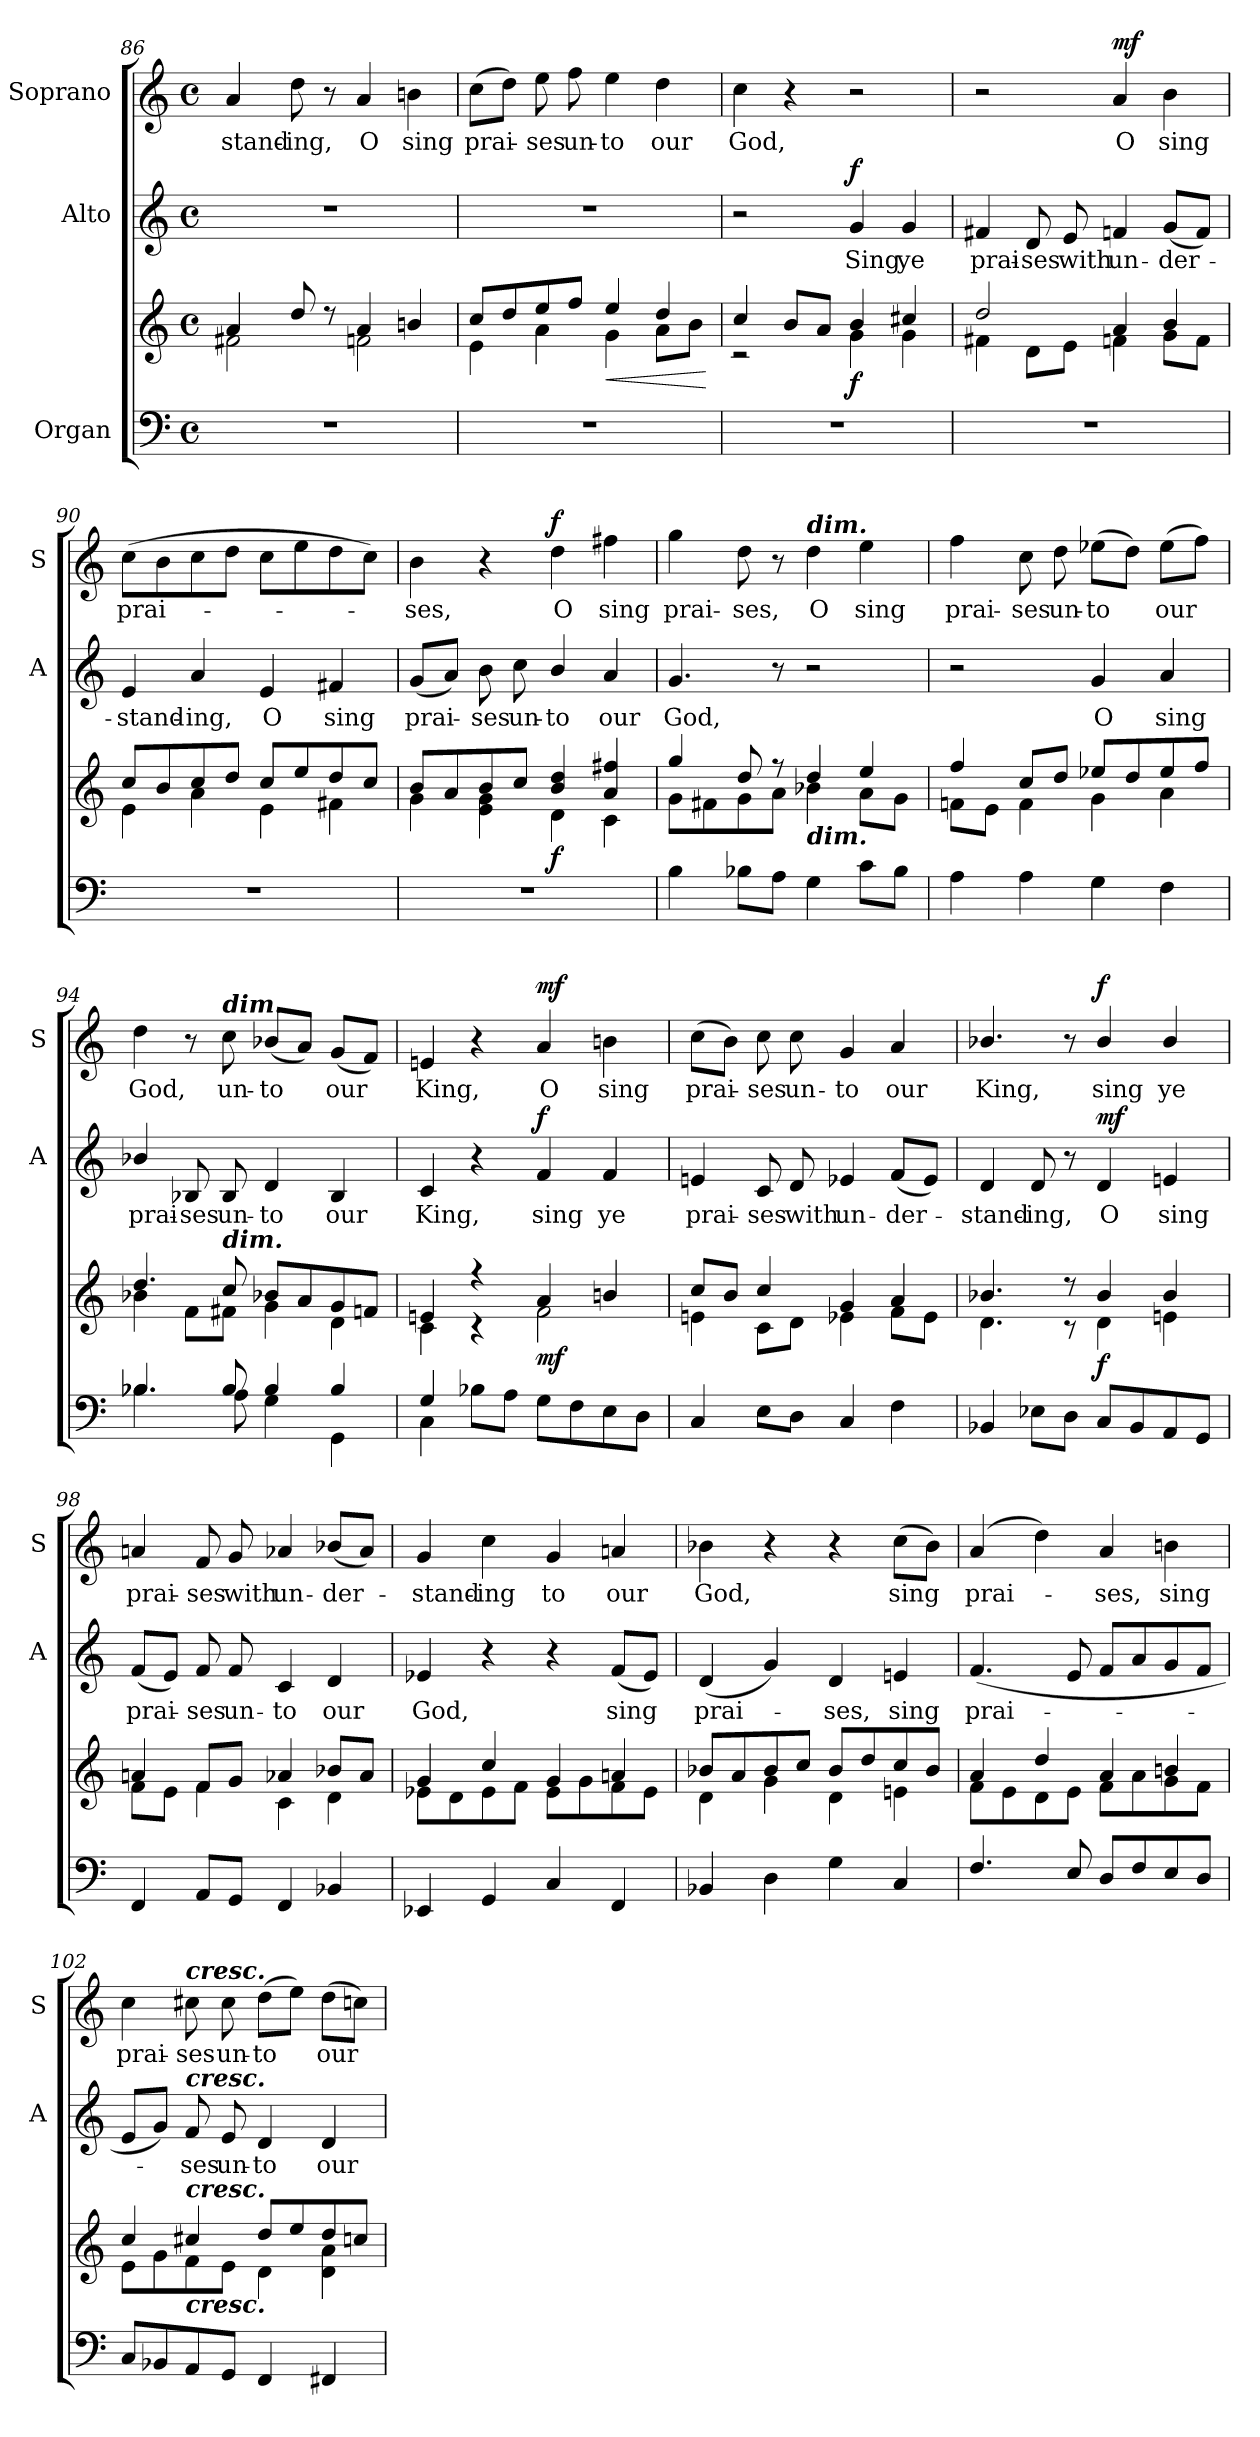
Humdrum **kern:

**kern	**kern	**dynam	**kern	**text	**dynam	**kern	**text	**dynam
*part3	*part3	*part3	*part2	*part2	*part2	*part1	*part1	*part1
*staff4	*staff3	*staff3/4	*staff2	*staff2	*staff2	*staff1	*staff1	*staff1
*I"Organ	*	*	*I"Alto	*	*	*I"Soprano	*	*
*	*	*	*I'A	*	*	*I'S	*	*
*clefF4	*clefG2	*	*clefG2	*	*	*clefG2	*	*
*k[]	*k[]	*	*k[]	*	*	*k[]	*	*
*C:	*C:	*	*C:	*	*	*C:	*	*
*M4/4	*M4/4	*	*M4/4	*	*	*M4/4	*	*
*met(c)	*met(c)	*	*met(c)	*	*	*met(c)	*	*
=86	=86	=86	=86	=86	=86	=86	=86	=86
*	*^	*	*	*	*	*	*	*
!	!	!	!	!	!	!	!	!LO:LY:b	!
1r	4a/	2f#X\	.	1r	.	.	4a	stand-	.
!	!	!	!	!	!	!	!	!LO:LY:b	!
.	8dd/	.	.	.	.	.	8dd	-ing,	.
.	8r	.	.	.	.	.	8r	.	.
!	!	!	!	!	!	!	!	!LO:LY:b	!
.	4a/	2fn\	.	.	.	.	4a	O	.
!	!	!	!	!	!	!	!	!LO:LY:b	!
.	4bn/	.	.	.	.	.	4bn	sing	.
=87	=87	=87	=87	=87	=87	=87	=87	=87	=87
!	!	!	!	!	!	!	!	!LO:LY:b	!
1r	8cc/L	4e\	.	1r	.	.	(>8ccL	prai-	.
.	8dd/	.	.	.	.	.	8ddJ)	.	.
!	!	!	!	!	!	!	!	!LO:LY:b	!
.	8ee/	4a\	.	.	.	.	8ee	ses	.
!	!	!	!	!	!	!	!	!LO:LY:b	!
.	8ff/J	.	.	.	.	.	8ff	un-	.
!	!	!	!LO:HP:b	!	!	!	!	!LO:LY:b	!
.	4ee/	4g\	<	.	.	.	4ee	-to	.
!	!	!	!	!	!	!	!	!LO:LY:b	!
.	4dd/	8a\L	.	.	.	.	4dd	our	.
.	.	8b\J	.	.	.	.	.	.	.
*	*v	*v	*	*	*	*	*	*	*
.	.	[	.	.	.	.	.	.
=88	=88	=88	=88	=88	=88	=88	=88	=88
*	*^	*	*	*	*	*	*	*
!	!	!	!	!	!	!	!	!LO:LY:b	!
1r	4cc/	2r	.	2r	.	.	4cc	God,	.
.	8b/L	.	.	.	.	.	4r	.	.
.	8a/J	.	.	.	.	.	.	.	.
!	!	!	!LO:DY:b	!	!LO:LY:b	!LO:DY:b	!	!	!
.	4b/	4g\	f	4g	Sing	f	2r	.	.
!	!	!	!	!	!LO:LY:b	!	!	!	!
.	4cc#X/	4g\	.	4g	ye	.	.	.	.
!!LO:LB:g=z
=89	=89	=89	=89	=89	=89	=89	=89	=89	=89
!	!	!	!	!	!LO:LY:b	!	!	!	!
1r	2dd/	4f#X\	.	4f#X/	prai-	.	2r	.	.
!	!	!	!	!	!LO:LY:b	!	!	!	!
.	.	8d\L	.	8d	-ses	.	.	.	.
!	!	!	!	!	!LO:LY:b	!	!	!	!
.	.	8e\J	.	8e	with	.	.	.	.
!	!	!	!	!	!LO:LY:b	!	!	!LO:LY:b	!LO:DY:b
.	4a/	4fn\	.	4fn	un-	.	4a	O	mf
!	!	!	!	!	!LO:LY:b	!	!	!LO:LY:b	!
.	4b/	8g\L	.	(<8gL	-der-	.	4b	sing	.
.	.	8f\J	.	8fJ)	.	.	.	.	.
=90	=90	=90	=90	=90	=90	=90	=90	=90	=90
!	!	!	!	!	!LO:LY:b	!	!	!LO:LY:b	!
1r	8cc/L	4e\	.	4e	stand-	.	(>8ccL	prai-	.
.	8b/	.	.	.	.	.	8b	.	.
!	!	!	!	!	!LO:LY:b	!	!	!	!
.	8cc/	4a\	.	4a	-ing,	.	8cc	.	.
.	8dd/J	.	.	.	.	.	8ddJ	.	.
!	!	!	!	!	!LO:LY:b	!	!	!	!
.	8cc/L	4e\	.	4e	O	.	8ccL	.	.
.	8ee/	.	.	.	.	.	8ee	.	.
!	!	!	!	!	!LO:LY:b	!	!	!	!
.	8dd/	4f#X\	.	4f#X	sing	.	8dd	.	.
.	8cc/J	.	.	.	.	.	8ccJ)	.	.
=91	=91	=91	=91	=91	=91	=91	=91	=91	=91
!	!	!	!	!	!LO:LY:b	!	!	!LO:LY:b	!
1r	8b/L	4g\	.	(<8gL	prai-	.	4b	ses,	.
.	8a/	.	.	8aJ)	.	.	.	.	.
!	!	!	!	!	!LO:LY:b	!	!	!	!
.	8b/	4e\ 4g\	.	8b	ses	.	4r	.	.
!	!	!	!	!	!LO:LY:b	!	!	!	!
.	8cc/J	.	.	8cc	un-	.	.	.	.
!	!	!	!LO:DY:b	!	!LO:LY:b	!	!	!LO:LY:b	!LO:DY:b
.	4b/ 4dd/	4d\	f	4b/	-to	.	4dd	O	f
!	!	!	!	!	!LO:LY:b	!	!	!LO:LY:b	!
.	4a/ 4ff#X/	4c\	.	4a	our	.	4ff#X	sing	.
=92	=92	=92	=92	=92	=92	=92	=92	=92	=92
!	!	!	!	!	!LO:LY:b	!	!	!LO:LY:b	!
4B	4gg/	8g\L	.	4.g	God,	.	4gg	prai-	.
.	.	8f#X\	.	.	.	.	.	.	.
!	!	!	!	!	!	!	!	!LO:LY:b	!
8B-XL	8dd/	8g\	.	.	.	.	8dd	-ses,	.
8AJ	8r	8a\J	.	8r	.	.	8r	.	.
!	!	!	!	!	!	!	!LO:TX:a:Bi:t=dim.	!	!
!	!LO:TX:b:Bi:t=dim.	!	!	!	!	!	!	!	!
!	!	!	!	!	!	!	!	!LO:LY:b	!
4G	4dd/	4b-X\	.	2r	.	.	4dd	O	.
!	!	!	!	!	!	!	!	!LO:LY:b	!
8cL	4ee/	8a\L	.	.	.	.	4ee	sing	.
8B-J	.	8g\J	.	.	.	.	.	.	.
!!LO:LB:g=z
=93	=93	=93	=93	=93	=93	=93	=93	=93	=93
*^	*	*	*	*	*	*	*	*	*
!	!	!	!	!	!	!	!	!	!LO:LY:b	!
1ryy	4A\	4ff/	8fn\L	.	2r	.	.	4ff	prai-	.
.	.	.	8e\J	.	.	.	.	.	.	.
!	!	!	!	!	!	!	!	!	!LO:LY:b	!
.	4A\	8cc/L	4f\	.	.	.	.	8cc	-ses	.
!	!	!	!	!	!	!	!	!	!LO:LY:b	!
.	.	8dd/J	.	.	.	.	.	8dd	un-	.
!	!	!	!	!	!	!LO:LY:b	!	!	!LO:LY:b	!
.	4G\	8ee-X/L	4g\	.	4g	O	.	(>8ee-XL	-to	.
.	.	8dd/	.	.	.	.	.	8ddJ)	.	.
!	!	!	!	!	!	!LO:LY:b	!	!	!LO:LY:b	!
.	4F\	8ee-/	4a\	.	4a	sing	.	(>8ee-L	our	.
.	.	8ff/J	.	.	.	.	.	8ffJ)	.	.
=94	=94	=94	=94	=94	=94	=94	=94	=94	=94	=94
!	!	!	!	!	!	!LO:LY:b	!	!	!LO:LY:b	!
4.B-X/	4.B-X\	4.dd/	4b-X\	.	4b-X/	prai-	.	4dd	God,	.
!	!	!	!	!	!	!LO:LY:b	!	!	!	!
.	.	.	8f\L	.	8B-X	-ses	.	8r	.	.
!	!	!	!	!	!	!	!	!LO:TX:a:Bi:t=dim.	!	!
!	!	!LO:TX:a:Bi:t=dim.	!	!	!	!	!	!	!	!
!	!	!	!	!	!	!LO:LY:b	!	!	!LO:LY:b	!
8B-/	8A\	8cc/	8f#X\J	.	8B-	un-	.	8cc	un-	.
!	!	!	!	!	!	!LO:LY:b	!	!	!LO:LY:b	!
4B-/	4G\	8b-X/L	4g\	.	4d	-to	.	(<8b-XL	-to	.
.	.	8a/	.	.	.	.	.	8aJ)	.	.
!	!	!	!	!	!	!LO:LY:b	!	!	!LO:LY:b	!
4B-/	4GG\	8g/	4d\	.	4B-	our	.	(<8gL	our	.
.	.	8f/J	.	.	.	.	.	8fJ)	.	.
=95	=95	=95	=95	=95	=95	=95	=95	=95	=95	=95
!	!	!	!	!	!	!LO:LY:b	!	!	!LO:LY:b	!
4G/	4C\	4en/	4c\	.	4c	King,	.	4en	King,	.
2.ryy	8B-X\L	4r	4r	.	4r	.	.	4r	.	.
.	8A\J	.	.	.	.	.	.	.	.	.
!	!	!	!	!LO:DY:b	!	!LO:LY:b	!LO:DY:b	!	!LO:LY:b	!LO:DY:b
.	8G\L	4a/	2f\	mf	4f	sing	f	4a	O	mf
.	8F\	.	.	.	.	.	.	.	.	.
!	!	!	!	!	!	!LO:LY:b	!	!	!LO:LY:b	!
.	8E\	4bn/	.	.	4f	ye	.	4bn	sing	.
.	8D\J	.	.	.	.	.	.	.	.	.
=96	=96	=96	=96	=96	=96	=96	=96	=96	=96	=96
!	!	!	!	!	!	!LO:LY:b	!	!	!LO:LY:b	!
4C/	1ryy	8cc/L	4en\	.	4en	prai-	.	(>8ccL	prai-	.
.	.	8b/J	.	.	.	.	.	8bJ)	.	.
!	!	!	!	!	!	!LO:LY:b	!	!	!LO:LY:b	!
8E\L	.	4cc/	8c\L	.	8c	-ses	.	8cc	ses	.
!	!	!	!	!	!	!LO:LY:b	!	!	!LO:LY:b	!
8D\J	.	.	8d\J	.	8d	with	.	8cc	un-	.
!	!	!	!	!	!	!LO:LY:b	!	!	!LO:LY:b	!
4C/	.	4g/	4e-X\	.	4e-X	un-	.	4g	-to	.
!	!	!	!	!	!	!LO:LY:b	!	!	!LO:LY:b	!
4F\	.	4a/	8f\L	.	(<8fL	-der-	.	4a	our	.
.	.	.	8e-\J	.	8e-J)	.	.	.	.	.
*v	*v	*	*	*	*	*	*	*	*	*
!!LO:LB:g=z
=97	=97	=97	=97	=97	=97	=97	=97	=97	=97
!	!	!	!	!	!LO:LY:b	!	!	!LO:LY:b	!
4BB-X	4.b-X/	4.d\	.	4d	stand-	.	4.b-X/	King,	.
!	!	!	!	!	!LO:LY:b	!	!	!	!
8E-XL	.	.	.	8d	-ing,	.	.	.	.
8DJ	8r	8r	.	8r	.	.	8r	.	.
!	!	!	!LO:DY:b	!	!LO:LY:b	!LO:DY:b	!	!LO:LY:b	!LO:DY:b
8CL	4b-/	4d\	f	4d	O	mf	4b-/	sing	f
8BB-	.	.	.	.	.	.	.	.	.
!	!	!	!	!	!LO:LY:b	!	!	!LO:LY:b	!
8AA	4b-/	4en\	.	4en	sing	.	4b-/	ye	.
8GGJ	.	.	.	.	.	.	.	.	.
=98	=98	=98	=98	=98	=98	=98	=98	=98	=98
!	!	!	!	!	!LO:LY:b	!	!	!LO:LY:b	!
4FF	4an/	8f\L	.	(<8fL	prai-	.	4an	prai-	.
.	.	8e\J	.	8eJ)	.	.	.	.	.
!	!	!	!	!	!LO:LY:b	!	!	!LO:LY:b	!
8AAL	8f/L	4f\	.	8f	ses	.	8f	-ses	.
!	!	!	!	!	!LO:LY:b	!	!	!LO:LY:b	!
8GGJ	8g/J	.	.	8f	un-	.	8g	with	.
!	!	!	!	!	!LO:LY:b	!	!	!LO:LY:b	!
4FF	4a-X/	4c\	.	4c	-to	.	4a-X	un-	.
!	!	!	!	!	!LO:LY:b	!	!	!LO:LY:b	!
4BB-X	8b-X/L	4d\	.	4d	our	.	(<8b-XL	-der-	.
.	8a-/J	.	.	.	.	.	8a-J)	.	.
=99	=99	=99	=99	=99	=99	=99	=99	=99	=99
!	!	!	!	!	!LO:LY:b	!	!	!LO:LY:b	!
4EE-X	4g/	8e-X\L	.	4e-X	God,	.	4g	stand-	.
.	.	8d\	.	.	.	.	.	.	.
!	!	!	!	!	!	!	!	!LO:LY:b	!
4GG	4cc/	8e-\	.	4r	.	.	4cc	-ing	.
.	.	8f\J	.	.	.	.	.	.	.
!	!	!	!	!	!	!	!	!LO:LY:b	!
4C	4g/	8e-\L	.	4r	.	.	4g	to	.
.	.	8g\	.	.	.	.	.	.	.
!	!	!	!	!	!LO:LY:b	!	!	!LO:LY:b	!
4FF	4an/	8f\	.	(<8fL	sing	.	4an	our	.
.	.	8e-\J	.	8e-J)	.	.	.	.	.
=100	=100	=100	=100	=100	=100	=100	=100	=100	=100
!	!	!	!	!	!LO:LY:b	!	!	!LO:LY:b	!
4BB-X	8b-X/L	4d\	.	(<4d	prai-	.	4b-X	God,	.
.	8a/	.	.	.	.	.	.	.	.
4D	8b-/	4g\	.	4g)	.	.	4r	.	.
.	8cc/J	.	.	.	.	.	.	.	.
!	!	!	!	!	!LO:LY:b	!	!	!	!
4G	8b-/L	4d\	.	4d	ses,	.	4r	.	.
.	8dd/	.	.	.	.	.	.	.	.
!	!	!	!	!	!LO:LY:b	!	!	!LO:LY:b	!
4C	8cc/	4en\	.	4en	sing	.	(>8ccL	sing	.
.	8b-/J	.	.	.	.	.	8b-J)	.	.
!!LO:LB:g=z
=101	=101	=101	=101	=101	=101	=101	=101	=101	=101
*^	*	*	*	*	*	*	*	*	*
!	!	!	!	!	!	!LO:LY:b	!	!	!LO:LY:b	!
4.F	1ryy	4a/	8f\L	.	(<4.f	prai-	.	(<4a	prai-	.
.	.	.	8e\	.	.	.	.	.	.	.
.	.	4dd/	8d\	.	.	.	.	4dd)	.	.
8E	.	.	8e\J	.	8e	.	.	.	.	.
!	!	!	!	!	!	!	!	!	!LO:LY:b	!
8DL	.	4a/	8f\L	.	8fL	.	.	4a	ses,	.
8F	.	.	8a\	.	8a	.	.	.	.	.
!	!	!	!	!	!	!	!	!	!LO:LY:b	!
8E	.	4bn/	8g\	.	8g	.	.	4bn	sing	.
8DJ	.	.	8f\J	.	8fJ	.	.	.	.	.
=102	=102	=102	=102	=102	=102	=102	=102	=102	=102	=102
!	!	!	!	!	!	!	!	!	!LO:LY:b	!
8CL	1ryy	4cc/	8e\L	.	8eL	.	.	4cc	prai-	.
8BB-X	.	.	8g\	.	8gJ)	.	.	.	.	.
!	!	!	!	!	!	!	!	!LO:TX:a:Bi:t=cresc.	!	!
!	!	!	!	!	!LO:TX:a:Bi:t=cresc.	!	!	!	!	!
!	!	!LO:TX:b:Bi:t=cresc.	!	!	!	!	!	!	!	!
!	!	!LO:TX:a:Bi:t=cresc.	!	!	!	!	!	!	!	!
!	!	!	!	!	!	!LO:LY:b	!	!	!LO:LY:b	!
8AA	.	4cc#X/	8f\	.	8f	ses	.	8cc#X	-ses	.
!	!	!	!	!	!	!LO:LY:b	!	!	!LO:LY:b	!
8GGJ	.	.	8e\J	.	8e	un-	.	8cc#	un-	.
!	!	!	!	!	!	!LO:LY:b	!	!	!LO:LY:b	!
4FF	.	8dd/L	4d\	.	4d	-to	.	(>8ddL	-to	.
.	.	8ee/	.	.	.	.	.	8eeJ)	.	.
!	!	!	!	!	!	!LO:LY:b	!	!	!LO:LY:b	!
4FF#X	.	8dd/	4d\ 4a\	.	4d	our	.	(>8ddL	our	.
.	.	8ccn/J	.	.	.	.	.	8ccnJ)	.	.
*v	*v	*	*	*	*	*	*	*	*	*
*	*v	*v	*	*	*	*	*	*	*
=	=	=	=	=	=	=	=	=
*-	*-	*-	*-	*-	*-	*-	*-	*-
